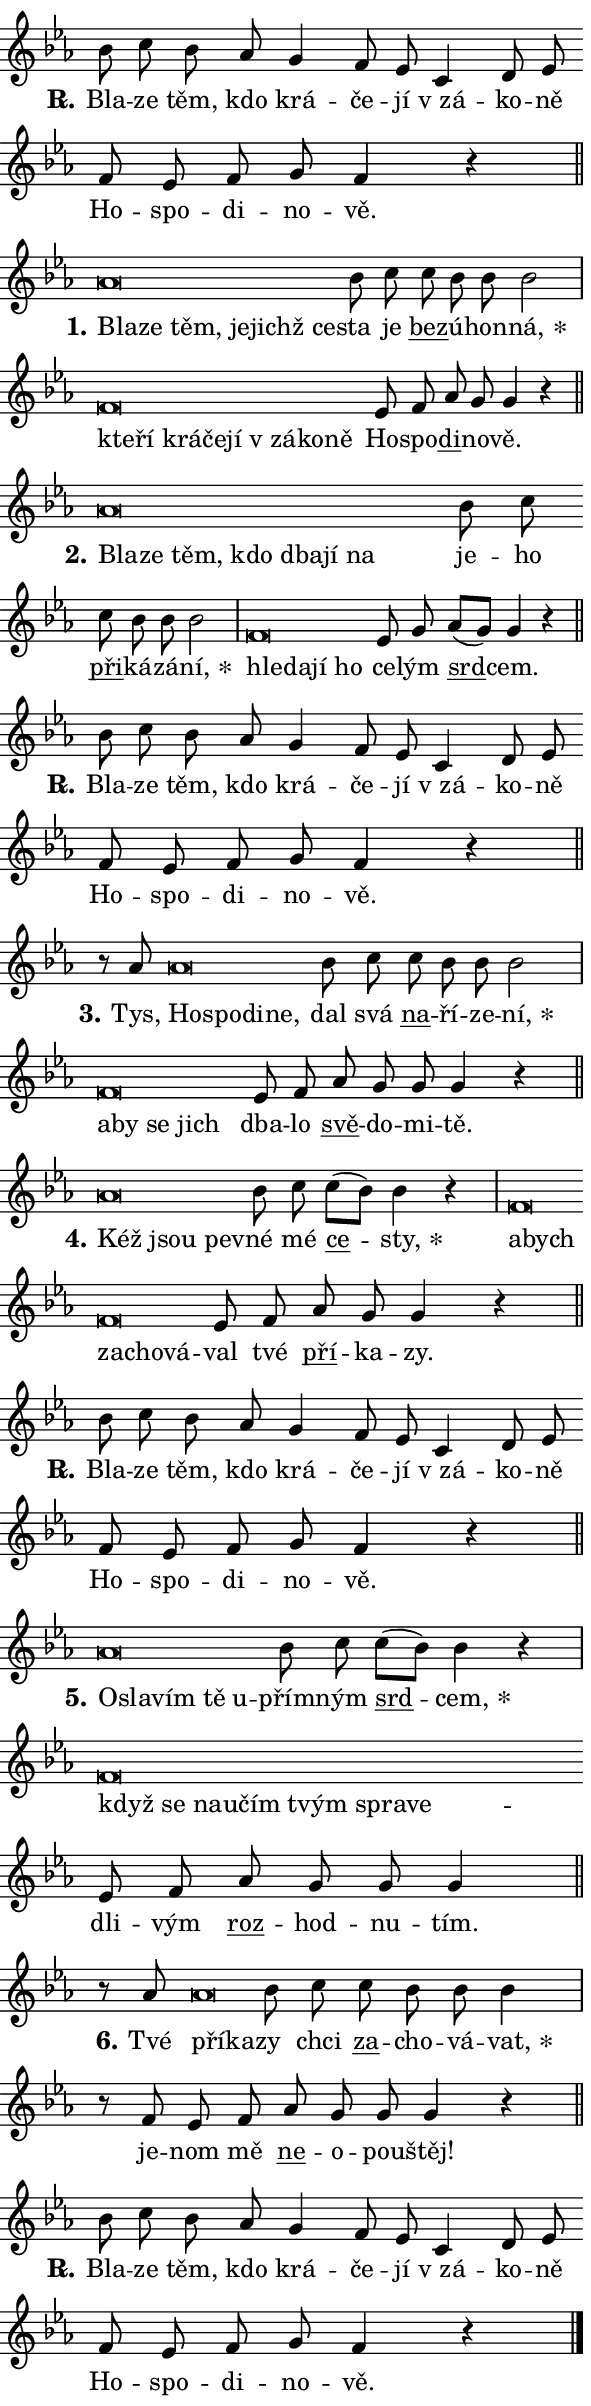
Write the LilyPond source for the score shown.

\version "2.24.0"
\header { tagline = "" }
\paper {
  indent = 0\cm
  top-margin = 0\cm
  right-margin = 0.13\cm % to fit lyric hyphens
  bottom-margin = 0\cm
  left-margin = 0\cm
  paper-width = 10\cm
  page-breaking = #ly:one-page-breaking
  system-system-spacing.basic-distance = #11
  score-system-spacing.basic-distance = #11
  ragged-last = ##f
}


%% Author: Thomas Morley
%% https://lists.gnu.org/archive/html/lilypond-user/2020-05/msg00002.html
#(define (line-position grob)
"Returns position of @var[grob} in current system:
   @code{'start}, if at first time-step
   @code{'end}, if at last time-step
   @code{'middle} otherwise
"
  (let* ((col (ly:item-get-column grob))
         (ln (ly:grob-object col 'left-neighbor))
         (rn (ly:grob-object col 'right-neighbor))
         (col-to-check-left (if (ly:grob? ln) ln col))
         (col-to-check-right (if (ly:grob? rn) rn col))
         (break-dir-left
           (and
             (ly:grob-property col-to-check-left 'non-musical #f)
             (ly:item-break-dir col-to-check-left)))
         (break-dir-right
           (and
             (ly:grob-property col-to-check-right 'non-musical #f)
             (ly:item-break-dir col-to-check-right))))
        (cond ((eqv? 1 break-dir-left) 'start)
              ((eqv? -1 break-dir-right) 'end)
              (else 'middle))))

#(define (tranparent-at-line-position vctor)
  (lambda (grob)
  "Relying on @code{line-position} select the relevant enry from @var{vctor}.
Used to determine transparency,"
    (case (line-position grob)
      ((end) (not (vector-ref vctor 0)))
      ((middle) (not (vector-ref vctor 1)))
      ((start) (not (vector-ref vctor 2))))))

noteHeadBreakVisibility =
#(define-music-function (break-visibility)(vector?)
"Makes @code{NoteHead}s transparent relying on @var{break-visibility}"
#{
  \override NoteHead.transparent =
    #(tranparent-at-line-position break-visibility)
#})

#(define delete-ledgers-for-transparent-note-heads
  (lambda (grob)
    "Reads whether a @code{NoteHead} is transparent.
If so this @code{NoteHead} is removed from @code{'note-heads} from
@var{grob}, which is supposed to be @code{LedgerLineSpanner}.
As a result ledgers are not printed for this @code{NoteHead}"
    (let* ((nhds-array (ly:grob-object grob 'note-heads))
           (nhds-list
             (if (ly:grob-array? nhds-array)
                 (ly:grob-array->list nhds-array)
                 '()))
           ;; Relies on the transparent-property being done before
           ;; Staff.LedgerLineSpanner.after-line-breaking is executed.
           ;; This is fragile ...
           (to-keep
             (remove
               (lambda (nhd)
                 (ly:grob-property nhd 'transparent #f))
               nhds-list)))
      ;; TODO find a better method to iterate over grob-arrays, similiar
      ;; to filter/remove etc for lists
      ;; For now rebuilt from scratch
      (set! (ly:grob-object grob 'note-heads)  '())
      (for-each
        (lambda (nhd)
          (ly:pointer-group-interface::add-grob grob 'note-heads nhd))
        to-keep))))

squashNotes = {
  \override NoteHead.X-extent = #'(-0.2 . 0.2)
  \override NoteHead.Y-extent = #'(-0.75 . 0)
  \override NoteHead.stencil =
    #(lambda (grob)
       (let ((pos (ly:grob-property grob 'staff-position)))
         (begin
           (if (< pos -7) (display "ERROR: Lower brevis then expected\n") (display ""))
           (if (<= pos -6) ly:text-interface::print ly:note-head::print))))
}
unSquashNotes = {
  \revert NoteHead.X-extent
  \revert NoteHead.Y-extent
  \revert NoteHead.stencil
}

hideNotes = \noteHeadBreakVisibility #begin-of-line-visible
unHideNotes = \noteHeadBreakVisibility #all-visible

% work-around for resetting accidentals
% https://lilypond.org/doc/v2.23/Documentation/notation/displaying-rhythms#unmetered-music
cadenzaMeasure = {
  \cadenzaOff
  \partial 1024 s1024
  \cadenzaOn
}

#(define-markup-command (accent layout props text) (markup?)
  "Underline accented syllable"
  (interpret-markup layout props
    #{\markup \override #'(offset . 4.3) \underline { #text }#}))

responsum = \markup \concat {
  "R" \hspace #-1.05 \path #0.1 #'((moveto 0 0.07) (lineto 0.9 0.8)) \hspace #0.05 "."
}

spaceSize = #0.6828661417322834 % exact space size for TeX Gyre Schola

\layout {
  \context {
    \Staff
    \remove "Time_signature_engraver"
    \override LedgerLineSpanner.after-line-breaking = #delete-ledgers-for-transparent-note-heads
  }
  \context {
    \Lyrics {
      \override LyricSpace.minimum-distance = \spaceSize
      \override LyricText.font-name = #"TeX Gyre Schola"
      \override LyricText.font-size = 1
      \override StanzaNumber.font-name = #"TeX Gyre Schola Bold"
      \override StanzaNumber.font-size = 1
    }
  }
  \context {
    \Score 
    \override NoteHead.text =
      #(lambda (grob) 
        (let ((pos (ly:grob-property grob 'staff-position)))
          #{\markup {
            \combine
              \halign #-0.55 \raise #(if (= pos -6) 0 0.5) \override #'(thickness . 2) \draw-line #'(3.2 . 0)
              \musicglyph "noteheads.sM1"
          }#}))
  }
}

% magnetic-lyrics.ily
%
%   written by
%     Jean Abou Samra <jean@abou-samra.fr>
%     Werner Lemberg <wl@gnu.org>
%
%   adapted by
%     Jiri Hon <jiri.hon@gmail.com>
%
% Version 2022-Apr-15

% https://www.mail-archive.com/lilypond-user@gnu.org/msg149350.html

#(define (Left_hyphen_pointer_engraver context)
   "Collect syllable-hyphen-syllable occurrences in lyrics and store
them in properties.  This engraver only looks to the left.  For
example, if the lyrics input is @code{foo -- bar}, it does the
following.

@itemize @bullet
@item
Set the @code{text} property of the @code{LyricHyphen} grob between
@q{foo} and @q{bar} to @code{foo}.

@item
Set the @code{left-hyphen} property of the @code{LyricText} grob with
text @q{foo} to the @code{LyricHyphen} grob between @q{foo} and
@q{bar}.
@end itemize

Use this auxiliary engraver in combination with the
@code{lyric-@/text::@/apply-@/magnetic-@/offset!} hook."
   (let ((hyphen #f)
         (text #f))
     (make-engraver
      (acknowledgers
       ((lyric-syllable-interface engraver grob source-engraver)
        (set! text grob)))
      (end-acknowledgers
       ((lyric-hyphen-interface engraver grob source-engraver)
        ;(when (not (grob::has-interface grob 'lyric-space-interface))
          (set! hyphen grob)));)
      ((stop-translation-timestep engraver)
       (when (and text hyphen)
         (ly:grob-set-object! text 'left-hyphen hyphen))
       (set! text #f)
       (set! hyphen #f)))))

#(define (lyric-text::apply-magnetic-offset! grob)
   "If the space between two syllables is less than the value in
property @code{LyricText@/.details@/.squash-threshold}, move the right
syllable to the left so that it gets concatenated with the left
syllable.

Use this function as a hook for
@code{LyricText@/.after-@/line-@/breaking} if the
@code{Left_@/hyphen_@/pointer_@/engraver} is active."
   (let ((hyphen (ly:grob-object grob 'left-hyphen #f)))
     (when hyphen
       (let ((left-text (ly:spanner-bound hyphen LEFT)))
         (when (grob::has-interface left-text 'lyric-syllable-interface)
           (let* ((common (ly:grob-common-refpoint grob left-text X))
                  (this-x-ext (ly:grob-extent grob common X))
                  (left-x-ext
                   (begin
                     ;; Trigger magnetism for left-text.
                     (ly:grob-property left-text 'after-line-breaking)
                     (ly:grob-extent left-text common X)))
                  ;; `delta` is the gap width between two syllables.
                  (delta (- (interval-start this-x-ext)
                            (interval-end left-x-ext)))
                  (details (ly:grob-property grob 'details))
                  (threshold (assoc-get 'squash-threshold details 0.2)))
             (when (< delta threshold)
               (let* (;; We have to manipulate the input text so that
                      ;; ligatures crossing syllable boundaries are not
                      ;; disabled.  For languages based on the Latin
                      ;; script this is essentially a beautification.
                      ;; However, for non-Western scripts it can be a
                      ;; necessity.
                      (lt (ly:grob-property left-text 'text))
                      (rt (ly:grob-property grob 'text))
                      (is-space (grob::has-interface hyphen 'lyric-space-interface))
                      (space (if is-space " " ""))
                      (extra-delta (if is-space spaceSize 0))
                      ;; Append new syllable.
                      (ltrt-space (if (and (string? lt) (string? rt))
                                (string-append lt space rt)
                                (make-concat-markup (list lt space rt))))
                      ;; Right-align `ltrt` to the right side.
                      (ltrt-space-markup (grob-interpret-markup
                               grob
                               (make-translate-markup
                                (cons (interval-length this-x-ext) 0)
                                (make-right-align-markup ltrt-space)))))
                 (begin
                   ;; Don't print `left-text`.
                   (ly:grob-set-property! left-text 'stencil #f)
                   ;; Set text and stencil (which holds all collected
                   ;; syllables so far) and shift it to the left.
                   (ly:grob-set-property! grob 'text ltrt-space)
                   (ly:grob-set-property! grob 'stencil ltrt-space-markup)
                   (ly:grob-translate-axis! grob (- (- delta extra-delta)) X))))))))))


#(define (lyric-hyphen::displace-bounds-first grob)
   ;; Make very sure this callback isn't triggered too early.
   (let ((left (ly:spanner-bound grob LEFT))
         (right (ly:spanner-bound grob RIGHT)))
     (ly:grob-property left 'after-line-breaking)
     (ly:grob-property right 'after-line-breaking)
     (ly:lyric-hyphen::print grob)))

squashThreshold = #0.4

\layout {
  \context {
    \Lyrics
    \consists #Left_hyphen_pointer_engraver
    \override LyricText.after-line-breaking =
      #lyric-text::apply-magnetic-offset!
    \override LyricHyphen.stencil = #lyric-hyphen::displace-bounds-first
    \override LyricText.details.squash-threshold = \squashThreshold
    \override LyricHyphen.minimum-distance = 0
    \override LyricHyphen.minimum-length = \squashThreshold
  }
}

squashText = \override LyricText.details.squash-threshold = 9999
unSquashText = \override LyricText.details.squash-threshold = \squashThreshold

leftText = \override LyricText.self-alignment-X = #LEFT
unLeftText = \revert LyricText.self-alignment-X

starOffset = #(lambda (grob) 
                (let ((x_offset (ly:self-alignment-interface::aligned-on-x-parent grob)))
                  (if (= x_offset 0) 0 (+ x_offset 1.2))))

star = #(define-music-function (syllable)(string?)
"Append star separator at the end of a syllable"
#{
  \once \override LyricText.X-offset = #starOffset
  \lyricmode { \markup {
    #syllable
    \override #'((font-name . "TeX Gyre Schola Bold")) \hspace #0.2 \lower #0.65 \larger "*"
  } }
#})

starAccent = #(define-music-function (syllable)(string?)
"Append star separator at the end of a syllable and make accent"
#{
  \once \override LyricText.X-offset = #starOffset
  \lyricmode { \markup {
    \accent #syllable
    \override #'((font-name . "TeX Gyre Schola Bold")) \hspace #0.2 \lower #0.65 \larger "*"
  } }
#})

breath = #(define-music-function (syllable)(string?)
"Append breathing indicator at the end of a syllable"
#{
  \lyricmode { \markup { #syllable "+" } }
#})

optionalBreath = #(define-music-function (syllable)(string?)
"Append optional breathing indicator at the end of a syllable"
#{
  \lyricmode { \markup { #syllable "(+)" } }
#})


\score {
    <<
        \new Voice = "melody" { \cadenzaOn \key es \major \relative { bes'8 c bes as g4 f8 es \bar "" c4 d8 es \bar "" f es f g f4 r \cadenzaMeasure \bar "||" \break } }
        \new Lyrics \lyricsto "melody" { \lyricmode { \set stanza = \responsum
Bla -- ze těm, kdo krá -- če -- jí "v zá" -- ko -- ně Ho -- spo -- di -- no -- vě. } }
    >>
    \layout {}
}

\score {
    <<
        \new Voice = "melody" { \cadenzaOn \key es \major \relative { \squashNotes as'\breve*1/16 \hideNotes \breve*1/16 \bar "" \breve*1/16 \bar "" \breve*1/16 \bar "" \breve*1/16 \breve*1/16 \bar "" \unHideNotes \unSquashNotes bes8 c \bar "" c bes bes bes2 \cadenzaMeasure \bar "|" \squashNotes f\breve*1/16 \hideNotes \breve*1/16 \bar "" \breve*1/16 \bar "" \breve*1/16 \bar "" \breve*1/16 \bar "" \breve*1/16 \bar "" \breve*1/16 \breve*1/16 \bar "" \unHideNotes \unSquashNotes es8 f \bar "" as g g4 r \cadenzaMeasure \bar "||" \break } }
        \new Lyrics \lyricsto "melody" { \lyricmode { \set stanza = "1."
\leftText Bla -- \squashText ze těm, je -- jichž ce -- \unLeftText \unSquashText sta je \markup \accent bez -- ú -- hon -- \star ná, \leftText kte -- \squashText ří krá -- če -- jí "v zá" -- ko -- ně \unLeftText \unSquashText Ho -- spo -- \markup \accent di -- no -- vě. } }
    >>
    \layout {}
}

\score {
    <<
        \new Voice = "melody" { \cadenzaOn \key es \major \relative { \squashNotes as'\breve*1/16 \hideNotes \breve*1/16 \bar "" \breve*1/16 \bar "" \breve*1/16 \bar "" \breve*1/16 \bar "" \breve*1/16 \breve*1/16 \bar "" \unHideNotes \unSquashNotes bes8 c \bar "" c bes bes bes2 \cadenzaMeasure \bar "|" \squashNotes f\breve*1/16 \hideNotes \breve*1/16 \bar "" \breve*1/16 \breve*1/16 \bar "" \unHideNotes \unSquashNotes es8 g \bar "" as[( g)] g4 r \cadenzaMeasure \bar "||" \break } }
        \new Lyrics \lyricsto "melody" { \lyricmode { \set stanza = "2."
\leftText Bla -- \squashText ze těm, kdo dba -- jí na \unLeftText \unSquashText je -- ho \markup \accent při -- ká -- zá -- \star ní, \leftText hle -- \squashText da -- jí ho \unLeftText \unSquashText ce -- lým \markup \accent srd -- cem. } }
    >>
    \layout {}
}

\score {
    <<
        \new Voice = "melody" { \cadenzaOn \key es \major \relative { bes'8 c bes as g4 f8 es \bar "" c4 d8 es \bar "" f es f g f4 r \cadenzaMeasure \bar "||" \break } }
        \new Lyrics \lyricsto "melody" { \lyricmode { \set stanza = \responsum
Bla -- ze těm, kdo krá -- če -- jí "v zá" -- ko -- ně Ho -- spo -- di -- no -- vě. } }
    >>
    \layout {}
}

\score {
    <<
        \new Voice = "melody" { \cadenzaOn \key es \major \relative { r8 as' \squashNotes as\breve*1/16 \hideNotes \breve*1/16 \bar "" \breve*1/16 \breve*1/16 \bar "" \unHideNotes \unSquashNotes bes8 c \bar "" c bes bes bes2 \cadenzaMeasure \bar "|" \squashNotes f\breve*1/16 \hideNotes \breve*1/16 \bar "" \breve*1/16 \breve*1/16 \bar "" \unHideNotes \unSquashNotes es8 f \bar "" as g g g4 r \cadenzaMeasure \bar "||" \break } }
        \new Lyrics \lyricsto "melody" { \lyricmode { \set stanza = "3."
Tys, \leftText Ho -- \squashText spo -- di -- ne, \unLeftText \unSquashText dal svá \markup \accent na -- ří -- ze -- \star ní, \leftText a -- \squashText by se jich \unLeftText \unSquashText dba -- lo \markup \accent svě -- do -- mi -- tě. } }
    >>
    \layout {}
}

\score {
    <<
        \new Voice = "melody" { \cadenzaOn \key es \major \relative { \squashNotes as'\breve*1/16 \hideNotes \breve*1/16 \breve*1/16 \bar "" \unHideNotes \unSquashNotes bes8 c \bar "" c[( bes)] bes4 r \cadenzaMeasure \bar "|" \squashNotes f\breve*1/16 \hideNotes \breve*1/16 \bar "" \breve*1/16 \bar "" \breve*1/16 \breve*1/16 \bar "" \unHideNotes \unSquashNotes es8 f \bar "" as g g4 r \cadenzaMeasure \bar "||" \break } }
        \new Lyrics \lyricsto "melody" { \lyricmode { \set stanza = "4."
\leftText Kéž \squashText jsou pev -- \unLeftText \unSquashText né mé \markup \accent ce -- \star sty, \leftText a -- \squashText bych za -- cho -- vá -- \unLeftText \unSquashText val tvé \markup \accent pří -- ka -- zy. } }
    >>
    \layout {}
}

\score {
    <<
        \new Voice = "melody" { \cadenzaOn \key es \major \relative { bes'8 c bes as g4 f8 es \bar "" c4 d8 es \bar "" f es f g f4 r \cadenzaMeasure \bar "||" \break } }
        \new Lyrics \lyricsto "melody" { \lyricmode { \set stanza = \responsum
Bla -- ze těm, kdo krá -- če -- jí "v zá" -- ko -- ně Ho -- spo -- di -- no -- vě. } }
    >>
    \layout {}
}

\score {
    <<
        \new Voice = "melody" { \cadenzaOn \key es \major \relative { \squashNotes as'\breve*1/16 \hideNotes \breve*1/16 \bar "" \breve*1/16 \bar "" \breve*1/16 \breve*1/16 \bar "" \unHideNotes \unSquashNotes bes8 c \bar "" c[( bes)] bes4 r \cadenzaMeasure \bar "|" \squashNotes f\breve*1/16 \hideNotes \breve*1/16 \bar "" \breve*1/16 \bar "" \breve*1/16 \bar "" \breve*1/16 \bar "" \breve*1/16 \bar "" \breve*1/16 \breve*1/16 \bar "" \unHideNotes \unSquashNotes es8 f \bar "" as g g g4 \cadenzaMeasure \bar "||" \break } }
        \new Lyrics \lyricsto "melody" { \lyricmode { \set stanza = "5."
\leftText O -- \squashText sla -- vím tě u -- \unLeftText \unSquashText přím -- ným \markup \accent srd -- \star cem, \leftText když \squashText se na -- u -- čím tvým spra -- ve -- \unLeftText \unSquashText dli -- vým \markup \accent roz -- hod -- nu -- tím. } }
    >>
    \layout {}
}

\score {
    <<
        \new Voice = "melody" { \cadenzaOn \key es \major \relative { r8 as' \squashNotes as\breve*1/16 \hideNotes \breve*1/16 \bar "" \unHideNotes \unSquashNotes bes8 c \bar "" c bes bes bes4 \cadenzaMeasure \bar "|" r8 f es8 f \bar "" as g g g4 r \cadenzaMeasure \bar "||" \break } }
        \new Lyrics \lyricsto "melody" { \lyricmode { \set stanza = "6."
Tvé \leftText pří -- \squashText ka -- \unLeftText \unSquashText zy chci \markup \accent za -- cho -- vá -- \star vat, je -- nom mě \markup \accent ne -- o -- pou -- štěj! } }
    >>
    \layout {}
}

\score {
    <<
        \new Voice = "melody" { \cadenzaOn \key es \major \relative { bes'8 c bes as g4 f8 es \bar "" c4 d8 es \bar "" f es f g f4 r \cadenzaMeasure \bar "||" \break } \bar "|." }
        \new Lyrics \lyricsto "melody" { \lyricmode { \set stanza = \responsum
Bla -- ze těm, kdo krá -- če -- jí "v zá" -- ko -- ně Ho -- spo -- di -- no -- vě. } }
    >>
    \layout {}
}
